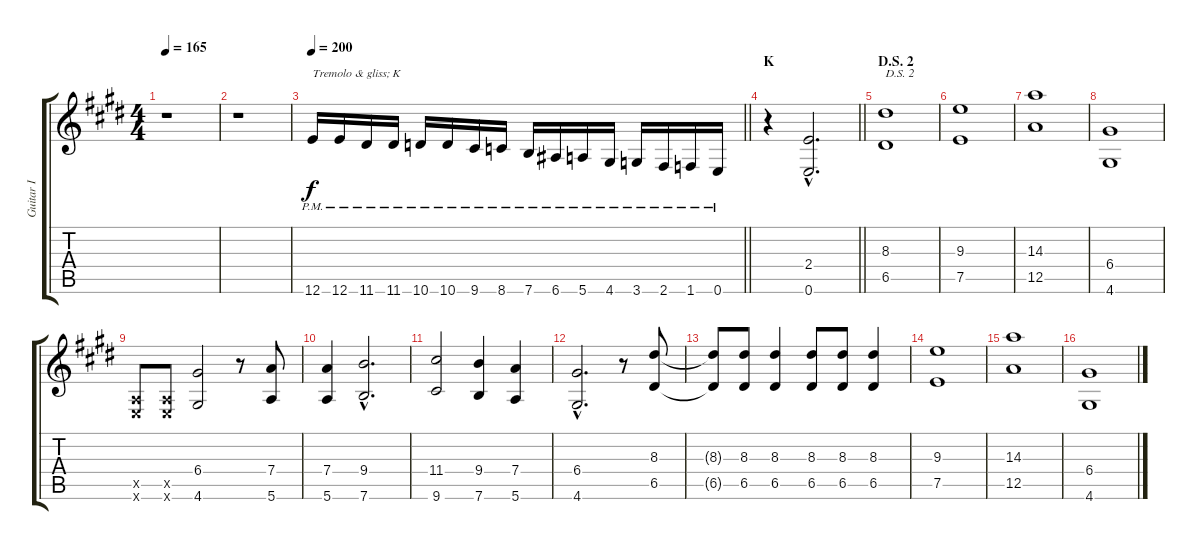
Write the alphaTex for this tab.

\track ("Guitar I" "Guitar I") {instrument overdrivenguitar}
\staff {score tabs}
\tuning (E4 B3 G3 D3 A2 E2) {hide}
\ts (4 4)
\tempo 165
\clef g2
\ks e
r.1{dy f} |
r.1 |
\tempo 200
\barLineRight lightlight
12.6{pm}.16{txt "Tremolo & gliss; K"} 12.6{pm}.16 11.6{pm}.16 11.6{pm}.16 10.6{pm}.16 10.6{pm}.16 9.6{pm}.16 8.6{pm}.16 7.6{pm}.16 6.6{pm}.16 5.6{pm}.16 4.6{pm}.16 3.6{pm}.16 2.6{pm}.16 1.6{pm}.16 0.6{pm}.16 |
\section ("" "K")
\barLineRight lightlight
r.4 (2.4{hac} 0.6{hac}).2{d} |
\section ("" "D.S. 2")
(8.3 6.5).1{txt "D.S. 2"} |
(9.3 7.5).1 |
(14.3 12.5).1 |
(6.4 4.6).1 |
(0.5{x} 0.6{x}).8 (0.5{x} 0.6{x}).8 (6.4 4.6).2 r.8 (7.4 5.6).8 |
(7.4 5.6).4 (9.4{hac} 7.6{hac}).2{d} |
(11.4 9.6).2 (9.4 7.6).4 (7.4 5.6).4 |
(6.4{hac} 4.6{hac}).2{d} r.8 (8.3 6.5).8 |
(8.3{t} 6.5{t}).8 (8.3 6.5).8 (8.3 6.5).4 (8.3 6.5).8 (8.3 6.5).8 (8.3 6.5).4 |
(9.3 7.5).1 |
(14.3 12.5).1 |
(6.4 4.6).1
